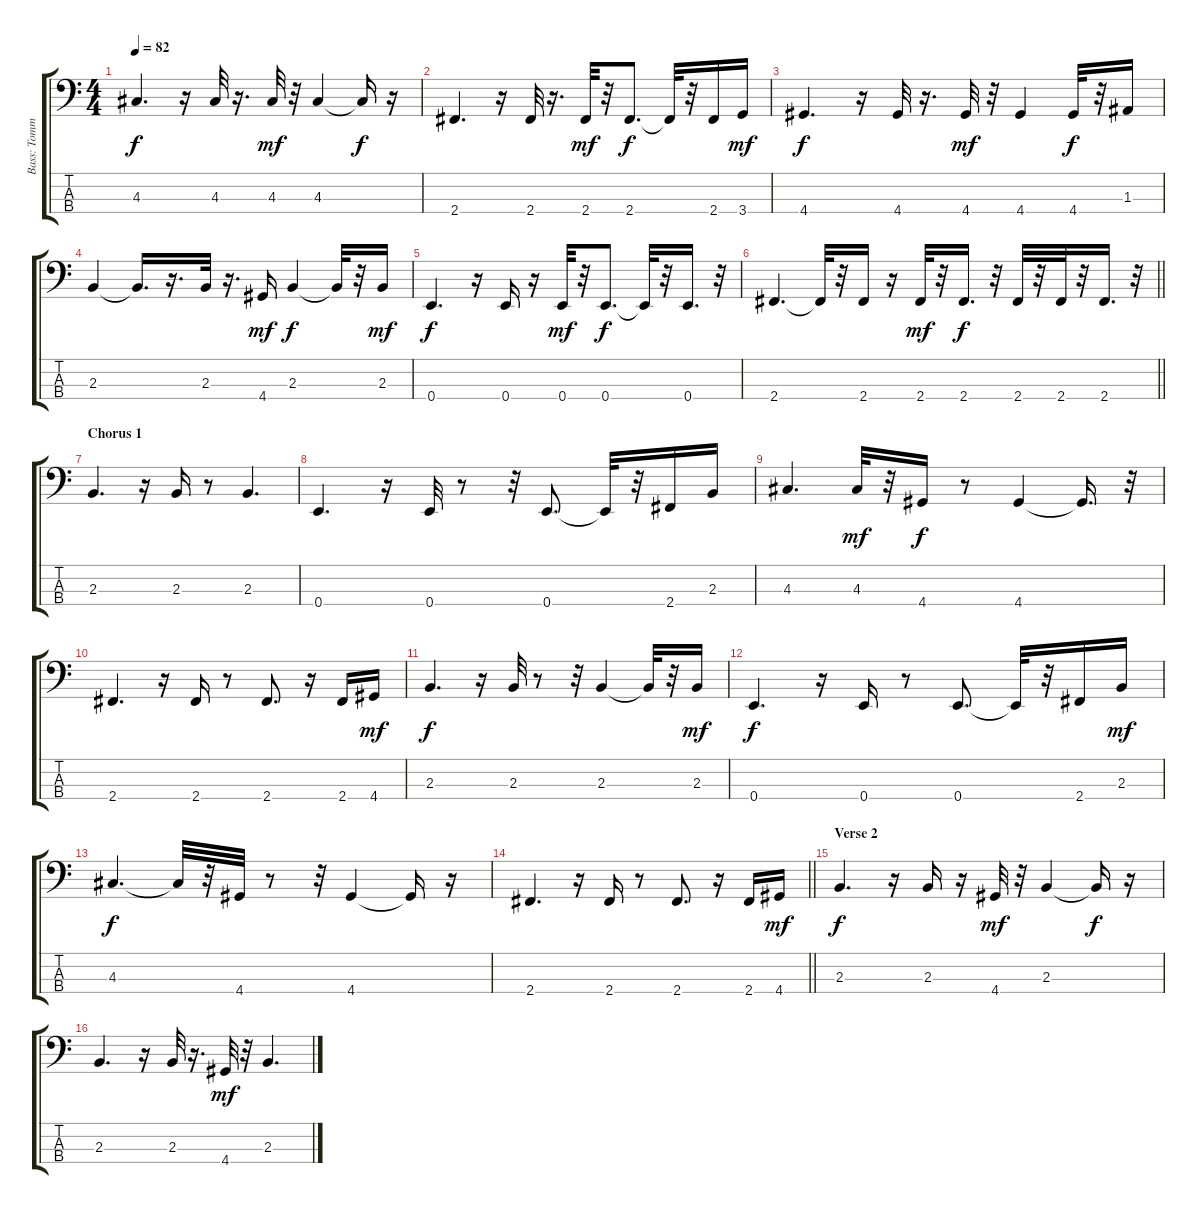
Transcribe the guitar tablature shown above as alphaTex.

\track ("Bass: Tommy Cassemar" "Bass: Tomm") {instrument electricbassfinger}
\staff {score tabs}
\tuning (G2 D2 A1 E1) {hide}
\ts (4 4)
\tempo 82
\clef f4
\ks c
4.3.4{d dy f} r.16 4.3.32 r.16{d} 4.3.32{dy mf} r.32 4.3.4 4.3{t}.16{dy f} r.16 |
2.4.4{d} r.16 2.4.32 r.16{d} 2.4.32{dy mf} r.32 2.4.8{d dy f} 2.4{t}.32 r.32 2.4.16 3.4.16{dy mf} |
4.4.4{d dy f} r.16 4.4.32 r.16{d} 4.4.32{dy mf} r.32 4.4.4 4.4.32{dy f} r.32 1.3.16 |
2.3.4 2.3{t}.16{d} r.16{d} 2.3.32 r.16{d} 4.4.16{dy mf} 2.3.4{dy f} 2.3{t}.32 r.32 2.3.16{dy mf} |
0.4.4{d dy f} r.16 0.4.16 r.16 0.4.32{dy mf} r.32 0.4.8{d dy f} 0.4{t}.32 r.32 0.4.16{d} r.32 |
\barLineRight lightlight
2.4.4{d} 2.4{t}.32 r.32 2.4.16 r.16 2.4.32{dy mf} r.32 2.4.16{d dy f} r.32 2.4.32 r.32 2.4.32 r.32 2.4.16{d} r.32 |
\section ("" "Chorus 1")
2.3.4{d} r.16 2.3.16 r.8 2.3.4{d} |
0.4.4{d} r.16 0.4.32 r.8 r.32 0.4.8{d} 0.4{t}.32 r.32 2.4.16 2.3.16 |
4.3.4{d} 4.3.32{dy mf} r.32 4.4.16{dy f} r.8 4.4.4 4.4{t}.16{d} r.32 |
2.4.4{d} r.16 2.4.16 r.8 2.4.8{d} r.16 2.4.16 4.4.16{dy mf} |
2.3.4{d dy f} r.16 2.3.32 r.8 r.32 2.3.4 2.3{t}.32 r.32 2.3.16{dy mf} |
0.4.4{d dy f} r.16 0.4.16 r.8 0.4.8{d} 0.4{t}.32 r.32 2.4.16 2.3.16{dy mf} |
4.3.4{d dy f} 4.3{t}.32 r.32 4.4.32 r.8 r.32 4.4.4 4.4{t}.16 r.16 |
\barLineRight lightlight
2.4.4{d} r.16 2.4.16 r.8 2.4.8{d} r.16 2.4.16 4.4.16{dy mf} |
\section ("" "Verse 2")
2.3.4{d dy f} r.16 2.3.16 r.16 4.4.32{dy mf} r.32 2.3.4 2.3{t}.16{dy f} r.16 |
2.3.4{d} r.16 2.3.32 r.16{d} 4.4.32{dy mf} r.32 2.3.4{d}
